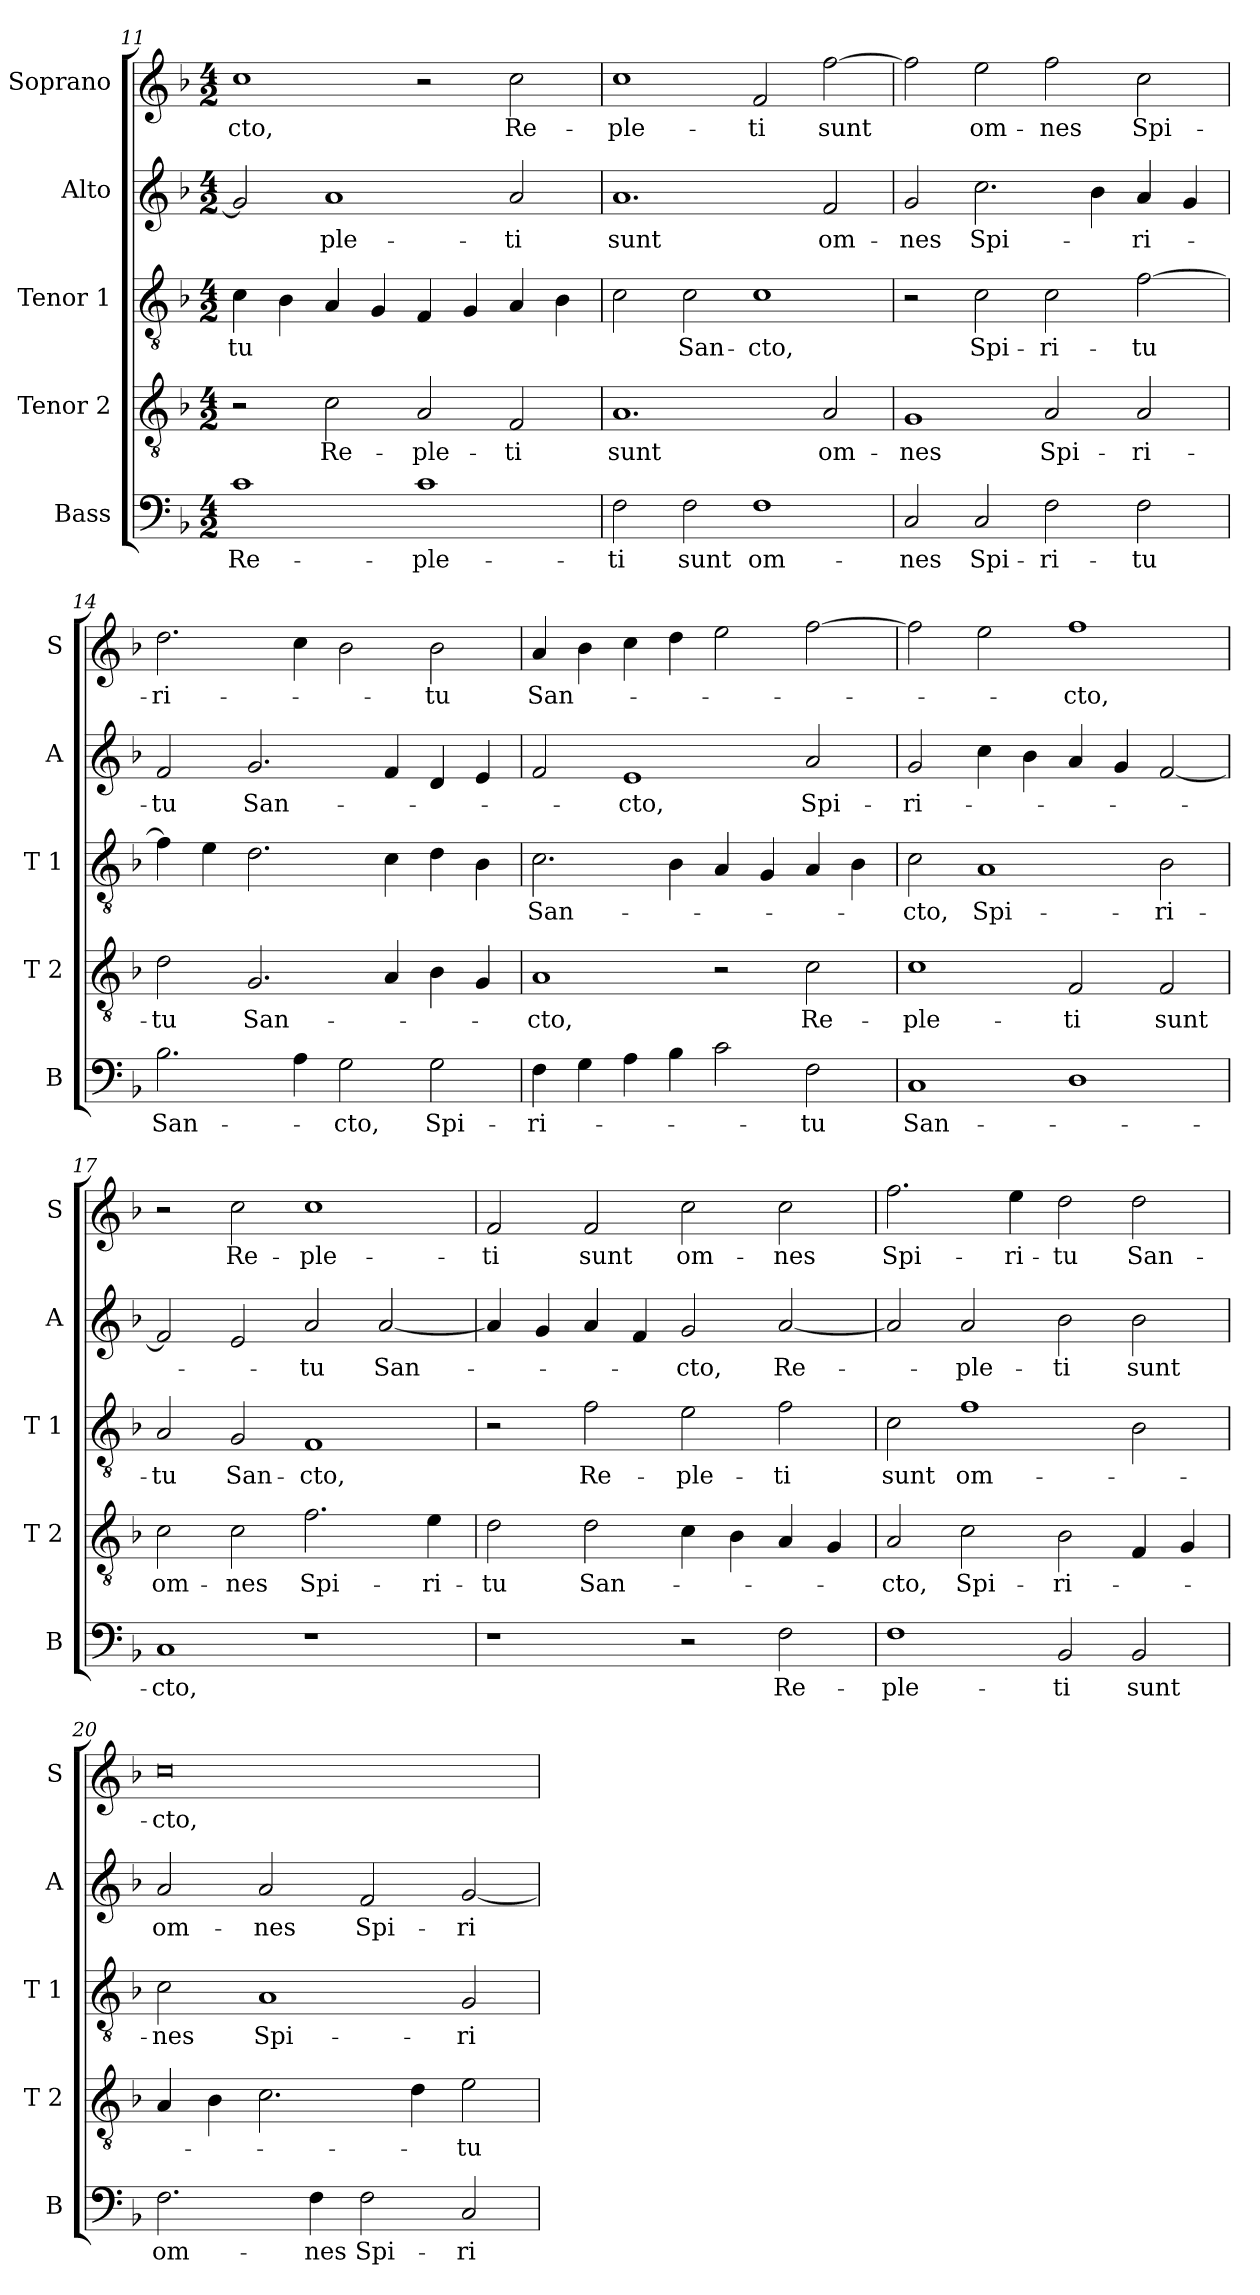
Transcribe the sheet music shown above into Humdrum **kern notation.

**kern	**text	**kern	**text	**kern	**text	**kern	**text	**kern	**text
*part5	*part5	*part4	*part4	*part3	*part3	*part2	*part2	*part1	*part1
*staff5	*staff5	*staff4	*staff4	*staff3	*staff3	*staff2	*staff2	*staff1	*staff1
*I"Bass	*	*I"Tenor 2	*	*I"Tenor 1	*	*I"Alto	*	*I"Soprano	*
*I'B	*	*I'T 2	*	*I'T 1	*	*I'A	*	*I'S	*
*clefF4	*	*clefGv2	*	*clefGv2	*	*clefG2	*	*clefG2	*
*k[b-]	*	*k[b-]	*	*k[b-]	*	*k[b-]	*	*k[b-]	*
*F:	*	*F:	*	*F:	*	*F:	*	*F:	*
*M4/2	*	*M4/2	*	*M4/2	*	*M4/2	*	*M4/2	*
=11	=11	=11	=11	=11	=11	=11	=11	=11	=11
!	!LO:LY:b	!	!	!	!LO:LY:b	!	!	!	!LO:LY:b
1c	Re-	2r	.	4c\	-tu	2g/]	.	1cc	-cto,
.	.	.	.	4B-\	.	.	.	.	.
!	!	!	!LO:LY:b	!	!	!	!LO:LY:b	!	!
.	.	2c\	Re-	4A/	.	1a	-ple-	.	.
.	.	.	.	4G/	.	.	.	.	.
!	!LO:LY:b	!	!LO:LY:b	!	!	!	!	!	!
1c	-ple-	2A/	-ple-	4F/	.	.	.	2r	.
.	.	.	.	4G/	.	.	.	.	.
!	!	!	!LO:LY:b	!	!	!	!LO:LY:b	!	!LO:LY:b
.	.	2F/	-ti	4A/	.	2a/	-ti	2cc\	Re-
.	.	.	.	4B-\	.	.	.	.	.
=12	=12	=12	=12	=12	=12	=12	=12	=12	=12
!	!LO:LY:b	!	!LO:LY:b	!	!	!	!LO:LY:b	!	!LO:LY:b
2F\	-ti	1.A	sunt	2c\	.	1.a	sunt	1cc	-ple-
!	!LO:LY:b	!	!	!	!LO:LY:b	!	!	!	!
2F\	sunt	.	.	2c\	San-	.	.	.	.
!	!LO:LY:b	!	!	!	!LO:LY:b	!	!	!	!LO:LY:b
1F	om-	.	.	1c	-cto,	.	.	2f/	-ti
!	!	!	!LO:LY:b	!	!	!	!LO:LY:b	!	!LO:LY:b
.	.	2A/	om-	.	.	2f/	om-	[2ff\	sunt
!!LO:LB:g=z
=13	=13	=13	=13	=13	=13	=13	=13	=13	=13
!	!LO:LY:b	!	!LO:LY:b	!	!	!	!LO:LY:b	!	!
2C/	-nes	1G	-nes	2r	.	2g/	-nes	2ff\]	.
!	!LO:LY:b	!	!	!	!LO:LY:b	!	!LO:LY:b	!	!LO:LY:b
2C/	Spi-	.	.	2c\	Spi-	2.cc\	Spi-	2ee\	om-
!	!LO:LY:b	!	!LO:LY:b	!	!LO:LY:b	!	!	!	!LO:LY:b
2F\	-ri-	2A/	Spi-	2c\	-ri-	.	.	2ff\	-nes
.	.	.	.	.	.	4b-\	.	.	.
!	!LO:LY:b	!	!LO:LY:b	!	!LO:LY:b	!	!LO:LY:b	!	!LO:LY:b
2F\	-tu	2A/	-ri-	[2f\	-tu	4a/	-ri-	2cc\	Spi-
.	.	.	.	.	.	4g/	.	.	.
=14	=14	=14	=14	=14	=14	=14	=14	=14	=14
!	!LO:LY:b	!	!LO:LY:b	!	!	!	!LO:LY:b	!	!LO:LY:b
2.B-\	San-	2d\	-tu	4f\]	.	2f/	-tu	2.dd\	-ri-
.	.	.	.	4e\	.	.	.	.	.
!	!	!	!LO:LY:b	!	!	!	!LO:LY:b	!	!
.	.	2.G/	San-	2.d\	.	2.g/	San-	.	.
4A\	.	.	.	.	.	.	.	4cc\	.
!	!LO:LY:b	!	!	!	!	!	!	!	!
2G\	-cto,	.	.	.	.	.	.	2b-\	.
.	.	4A/	.	4c\	.	4f/	.	.	.
!	!LO:LY:b	!	!	!	!	!	!	!	!LO:LY:b
2G\	Spi-	4B-\	.	4d\	.	4d/	.	2b-\	-tu
.	.	4G/	.	4B-\	.	4e/	.	.	.
=15	=15	=15	=15	=15	=15	=15	=15	=15	=15
!	!LO:LY:b	!	!LO:LY:b	!	!LO:LY:b	!	!	!	!LO:LY:b
4F\	-ri-	1A	-cto,	2.c\	San-	2f/	.	4a/	San-
4G\	.	.	.	.	.	.	.	4b-\	.
!	!	!	!	!	!	!	!LO:LY:b	!	!
4A\	.	.	.	.	.	1e	-cto,	4cc\	.
4B-\	.	.	.	4B-\	.	.	.	4dd\	.
2c\	.	2r	.	4A/	.	.	.	2ee\	.
.	.	.	.	4G/	.	.	.	.	.
!	!LO:LY:b	!	!LO:LY:b	!	!	!	!LO:LY:b	!	!
2F\	-tu	2c\	Re-	4A/	.	2a/	Spi-	[2ff\	.
.	.	.	.	4B-\	.	.	.	.	.
=16	=16	=16	=16	=16	=16	=16	=16	=16	=16
!	!LO:LY:b	!	!LO:LY:b	!	!LO:LY:b	!	!LO:LY:b	!	!
1C	San-	1c	-ple-	2c\	-cto,	2g/	-ri-	2ff\]	.
!	!	!	!	!	!LO:LY:b	!	!	!	!
.	.	.	.	1A	Spi-	4cc\	.	2ee\	.
.	.	.	.	.	.	4b-\	.	.	.
!	!	!	!LO:LY:b	!	!	!	!	!	!LO:LY:b
1D	.	2F/	-ti	.	.	4a/	.	1ff	-cto,
.	.	.	.	.	.	4g/	.	.	.
!	!	!	!LO:LY:b	!	!LO:LY:b	!	!	!	!
.	.	2F/	sunt	2B-\	-ri-	[2f/	.	.	.
=17	=17	=17	=17	=17	=17	=17	=17	=17	=17
!	!LO:LY:b	!	!LO:LY:b	!	!LO:LY:b	!	!	!	!
1C	-cto,	2c\	om-	2A/	-tu	2f/]	.	2r	.
!	!	!	!LO:LY:b	!	!LO:LY:b	!	!	!	!LO:LY:b
.	.	2c\	-nes	2G/	San-	2e/	.	2cc\	Re-
!	!	!	!LO:LY:b	!	!LO:LY:b	!	!LO:LY:b	!	!LO:LY:b
1r	.	2.f\	Spi-	1F	-cto,	2a/	-tu	1cc	-ple-
!	!	!	!	!	!	!	!LO:LY:b	!	!
.	.	.	.	.	.	[2a/	San-	.	.
!	!	!	!LO:LY:b	!	!	!	!	!	!
.	.	4e\	-ri-	.	.	.	.	.	.
=18	=18	=18	=18	=18	=18	=18	=18	=18	=18
!	!	!	!LO:LY:b	!	!	!	!	!	!LO:LY:b
1r	.	2d\	-tu	2r	.	4a/]	.	2f/	-ti
.	.	.	.	.	.	4g/	.	.	.
!	!	!	!LO:LY:b	!	!LO:LY:b	!	!	!	!LO:LY:b
.	.	2d\	San-	2f\	Re-	4a/	.	2f/	sunt
.	.	.	.	.	.	4f/	.	.	.
!	!	!	!	!	!LO:LY:b	!	!LO:LY:b	!	!LO:LY:b
2r	.	4c\	.	2e\	-ple-	2g/	-cto,	2cc\	om-
.	.	4B-\	.	.	.	.	.	.	.
!	!LO:LY:b	!	!	!	!LO:LY:b	!	!LO:LY:b	!	!LO:LY:b
2F\	Re-	4A/	.	2f\	-ti	[2a/	Re-	2cc\	-nes
.	.	4G/	.	.	.	.	.	.	.
!!LO:PB:g=z
=19	=19	=19	=19	=19	=19	=19	=19	=19	=19
!	!LO:LY:b	!	!LO:LY:b	!	!LO:LY:b	!	!	!	!LO:LY:b
1F	-ple-	2A/	-cto,	2c\	sunt	2a/]	.	2.ff\	Spi-
!	!	!	!LO:LY:b	!	!LO:LY:b	!	!LO:LY:b	!	!
.	.	2c\	Spi-	1f	om-	2a/	-ple-	.	.
!	!	!	!	!	!	!	!	!	!LO:LY:b
.	.	.	.	.	.	.	.	4ee\	-ri-
!	!LO:LY:b	!	!LO:LY:b	!	!	!	!LO:LY:b	!	!LO:LY:b
2BB-/	-ti	2B-\	-ri-	.	.	2b-\	-ti	2dd\	-tu
!	!LO:LY:b	!	!	!	!	!	!LO:LY:b	!	!LO:LY:b
2BB-/	sunt	4F/	.	2B-\	.	2b-\	sunt	2dd\	San-
.	.	4G/	.	.	.	.	.	.	.
=20	=20	=20	=20	=20	=20	=20	=20	=20	=20
!	!LO:LY:b	!	!	!	!LO:LY:b	!	!LO:LY:b	!	!LO:LY:b
2.F\	om-	4A/	.	2c\	-nes	2a/	om-	0cc	-cto,
.	.	4B-\	.	.	.	.	.	.	.
!	!	!	!	!	!LO:LY:b	!	!LO:LY:b	!	!
.	.	2.c\	.	1A	Spi-	2a/	-nes	.	.
!	!LO:LY:b	!	!	!	!	!	!	!	!
4F\	-nes	.	.	.	.	.	.	.	.
!	!LO:LY:b	!	!	!	!	!	!LO:LY:b	!	!
2F\	Spi-	.	.	.	.	2f/	Spi-	.	.
.	.	4d\	.	.	.	.	.	.	.
!	!LO:LY:b	!	!LO:LY:b	!	!LO:LY:b	!	!LO:LY:b	!	!
2C/	-ri-	2e\	-tu	2G/	-ri-	[2g/	-ri-	.	.
=	=	=	=	=	=	=	=	=	=
*-	*-	*-	*-	*-	*-	*-	*-	*-	*-
